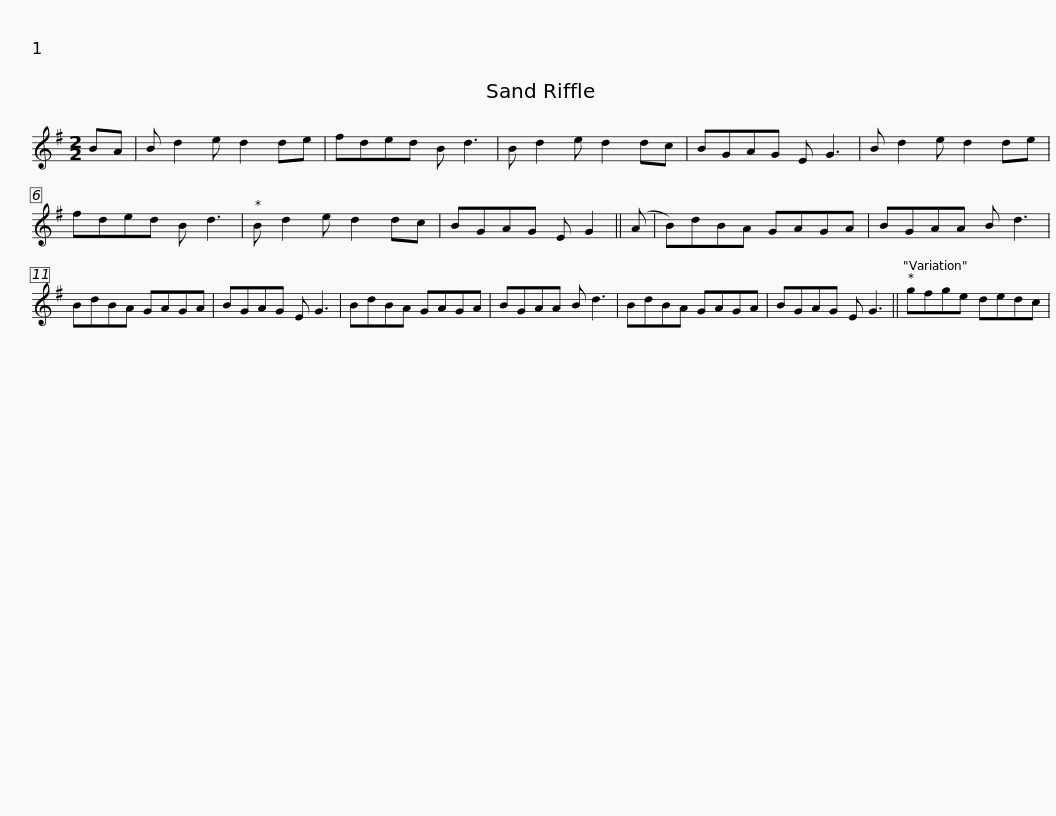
X:1
L:1/8
M:2/2
I:linebreak $
K:G
V:1 treble
V:1
 BA | B d2 e d2 de | fded B d3 | B d2 e d2 dc | BGAG E G3 | %5
 B d2 e d2 de | fded B d3 |$ B d2 e d2 dc | BGAG E G2 || (A | %10
 B)dBA GAGA | BGAA B d3 | BdBA GAGA | BGAG E G3 |$ BdBA GAGA | %15
 BGAA B d3 | BdBA GAGA | BGAG E G3 || gfge dedc | %19
